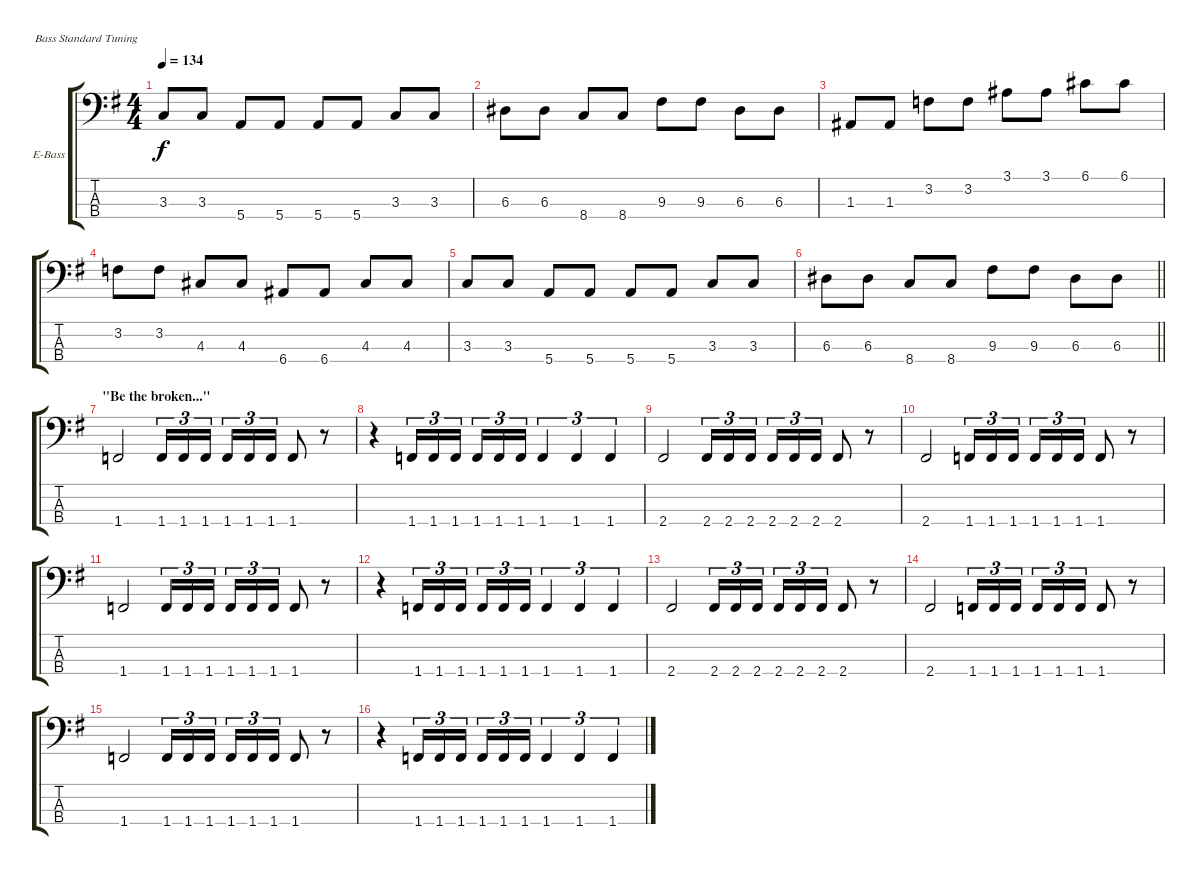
\bracketExtendMode groupsimilarinstruments
\firstSystemTrackNameOrientation horizontal
\otherSystemsTrackNameOrientation horizontal
\track ("Bass-guitar - Snowy Shaw" "E-Bass") {instrument electricbasspick}
\staff {score tabs}
\tuning (G2 D2 A1 E1)
\ts (4 4)
\tempo 134
\clef f4
\ks g
3.3.8{dy f} 3.3.8 5.4.8 5.4.8 5.4.8 5.4.8 3.3.8 3.3.8 |
6.3.8 6.3.8 8.4.8 8.4.8 9.3.8 9.3.8 6.3.8 6.3.8 |
1.3.8 1.3.8 3.2.8 3.2.8 3.1.8 3.1.8 6.1.8 6.1.8 |
3.2.8 3.2.8 4.3.8 4.3.8 6.4.8 6.4.8 4.3.8 4.3.8 |
3.3.8 3.3.8 5.4.8 5.4.8 5.4.8 5.4.8 3.3.8 3.3.8 |
\barLineRight lightlight
6.3.8 6.3.8 8.4.8 8.4.8 9.3.8 9.3.8 6.3.8 6.3.8 |
\section ("" "\"Be the broken...\"")
1.4.2 1.4.16{tu (3 2)} 1.4.16{tu (3 2)} 1.4.16{tu (3 2)} 1.4.16{tu (3 2)} 1.4.16{tu (3 2)} 1.4.16{tu (3 2)} 1.4.8 r.8 |
r.4 1.4.16{tu (3 2)} 1.4.16{tu (3 2)} 1.4.16{tu (3 2)} 1.4.16{tu (3 2)} 1.4.16{tu (3 2)} 1.4.16{tu (3 2)} 1.4.4{tu (3 2)} 1.4.4{tu (3 2)} 1.4.4{tu (3 2)} |
2.4.2 2.4.16{tu (3 2)} 2.4.16{tu (3 2)} 2.4.16{tu (3 2)} 2.4.16{tu (3 2)} 2.4.16{tu (3 2)} 2.4.16{tu (3 2)} 2.4.8 r.8 |
2.4.2 1.4.16{tu (3 2)} 1.4.16{tu (3 2)} 1.4.16{tu (3 2)} 1.4.16{tu (3 2)} 1.4.16{tu (3 2)} 1.4.16{tu (3 2)} 1.4.8 r.8 |
1.4.2 1.4.16{tu (3 2)} 1.4.16{tu (3 2)} 1.4.16{tu (3 2)} 1.4.16{tu (3 2)} 1.4.16{tu (3 2)} 1.4.16{tu (3 2)} 1.4.8 r.8 |
r.4 1.4.16{tu (3 2)} 1.4.16{tu (3 2)} 1.4.16{tu (3 2)} 1.4.16{tu (3 2)} 1.4.16{tu (3 2)} 1.4.16{tu (3 2)} 1.4.4{tu (3 2)} 1.4.4{tu (3 2)} 1.4.4{tu (3 2)} |
2.4.2 2.4.16{tu (3 2)} 2.4.16{tu (3 2)} 2.4.16{tu (3 2)} 2.4.16{tu (3 2)} 2.4.16{tu (3 2)} 2.4.16{tu (3 2)} 2.4.8 r.8 |
2.4.2 1.4.16{tu (3 2)} 1.4.16{tu (3 2)} 1.4.16{tu (3 2)} 1.4.16{tu (3 2)} 1.4.16{tu (3 2)} 1.4.16{tu (3 2)} 1.4.8 r.8 |
1.4.2 1.4.16{tu (3 2)} 1.4.16{tu (3 2)} 1.4.16{tu (3 2)} 1.4.16{tu (3 2)} 1.4.16{tu (3 2)} 1.4.16{tu (3 2)} 1.4.8 r.8 |
r.4 1.4.16{tu (3 2)} 1.4.16{tu (3 2)} 1.4.16{tu (3 2)} 1.4.16{tu (3 2)} 1.4.16{tu (3 2)} 1.4.16{tu (3 2)} 1.4.4{tu (3 2)} 1.4.4{tu (3 2)} 1.4.4{tu (3 2)}
